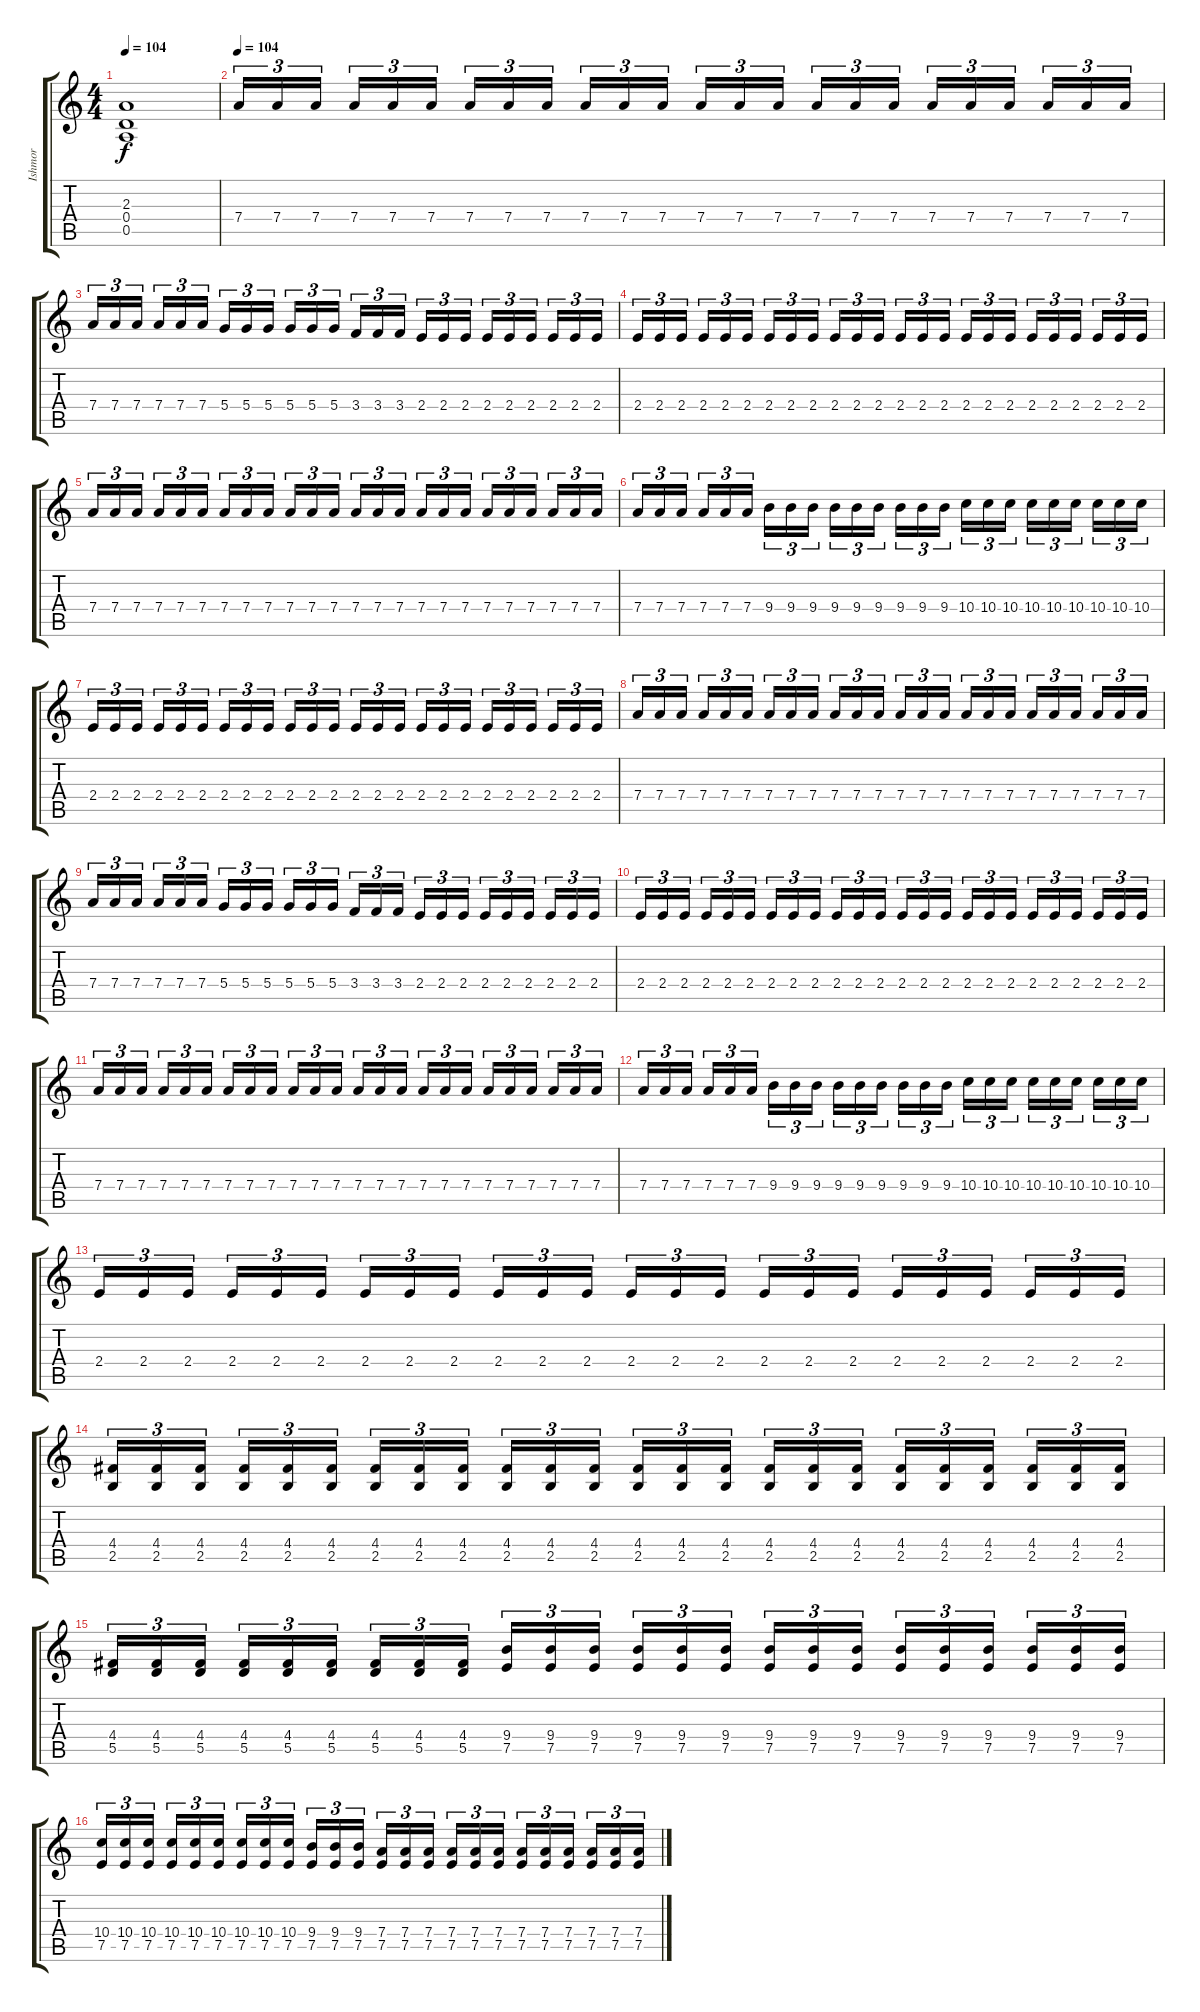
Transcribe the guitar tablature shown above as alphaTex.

\track ("Ishmor" "Ishmor") {instrument distortionguitar}
\staff {score tabs}
\tuning (E4 B3 G3 D3 A2 E2) {hide}
\ts (4 4)
\tempo 104
\clef g2
\ks c
(2.3 0.4 0.5).1{dy f} |
\tempo 104
7.4.16{tu (3 2)} 7.4.16{tu (3 2)} 7.4.16{tu (3 2)} 7.4.16{tu (3 2)} 7.4.16{tu (3 2)} 7.4.16{tu (3 2)} 7.4.16{tu (3 2)} 7.4.16{tu (3 2)} 7.4.16{tu (3 2)} 7.4.16{tu (3 2)} 7.4.16{tu (3 2)} 7.4.16{tu (3 2)} 7.4.16{tu (3 2)} 7.4.16{tu (3 2)} 7.4.16{tu (3 2)} 7.4.16{tu (3 2)} 7.4.16{tu (3 2)} 7.4.16{tu (3 2)} 7.4.16{tu (3 2)} 7.4.16{tu (3 2)} 7.4.16{tu (3 2)} 7.4.16{tu (3 2)} 7.4.16{tu (3 2)} 7.4.16{tu (3 2)} |
7.4.16{tu (3 2)} 7.4.16{tu (3 2)} 7.4.16{tu (3 2)} 7.4.16{tu (3 2)} 7.4.16{tu (3 2)} 7.4.16{tu (3 2)} 5.4.16{tu (3 2)} 5.4.16{tu (3 2)} 5.4.16{tu (3 2)} 5.4.16{tu (3 2)} 5.4.16{tu (3 2)} 5.4.16{tu (3 2)} 3.4.16{tu (3 2)} 3.4.16{tu (3 2)} 3.4.16{tu (3 2)} 2.4.16{tu (3 2)} 2.4.16{tu (3 2)} 2.4.16{tu (3 2)} 2.4.16{tu (3 2)} 2.4.16{tu (3 2)} 2.4.16{tu (3 2)} 2.4.16{tu (3 2)} 2.4.16{tu (3 2)} 2.4.16{tu (3 2)} |
2.4.16{tu (3 2)} 2.4.16{tu (3 2)} 2.4.16{tu (3 2)} 2.4.16{tu (3 2)} 2.4.16{tu (3 2)} 2.4.16{tu (3 2)} 2.4.16{tu (3 2)} 2.4.16{tu (3 2)} 2.4.16{tu (3 2)} 2.4.16{tu (3 2)} 2.4.16{tu (3 2)} 2.4.16{tu (3 2)} 2.4.16{tu (3 2)} 2.4.16{tu (3 2)} 2.4.16{tu (3 2)} 2.4.16{tu (3 2)} 2.4.16{tu (3 2)} 2.4.16{tu (3 2)} 2.4.16{tu (3 2)} 2.4.16{tu (3 2)} 2.4.16{tu (3 2)} 2.4.16{tu (3 2)} 2.4.16{tu (3 2)} 2.4.16{tu (3 2)} |
7.4.16{tu (3 2)} 7.4.16{tu (3 2)} 7.4.16{tu (3 2)} 7.4.16{tu (3 2)} 7.4.16{tu (3 2)} 7.4.16{tu (3 2)} 7.4.16{tu (3 2)} 7.4.16{tu (3 2)} 7.4.16{tu (3 2)} 7.4.16{tu (3 2)} 7.4.16{tu (3 2)} 7.4.16{tu (3 2)} 7.4.16{tu (3 2)} 7.4.16{tu (3 2)} 7.4.16{tu (3 2)} 7.4.16{tu (3 2)} 7.4.16{tu (3 2)} 7.4.16{tu (3 2)} 7.4.16{tu (3 2)} 7.4.16{tu (3 2)} 7.4.16{tu (3 2)} 7.4.16{tu (3 2)} 7.4.16{tu (3 2)} 7.4.16{tu (3 2)} |
7.4.16{tu (3 2)} 7.4.16{tu (3 2)} 7.4.16{tu (3 2)} 7.4.16{tu (3 2)} 7.4.16{tu (3 2)} 7.4.16{tu (3 2)} 9.4.16{tu (3 2)} 9.4.16{tu (3 2)} 9.4.16{tu (3 2)} 9.4.16{tu (3 2)} 9.4.16{tu (3 2)} 9.4.16{tu (3 2)} 9.4.16{tu (3 2)} 9.4.16{tu (3 2)} 9.4.16{tu (3 2)} 10.4.16{tu (3 2)} 10.4.16{tu (3 2)} 10.4.16{tu (3 2)} 10.4.16{tu (3 2)} 10.4.16{tu (3 2)} 10.4.16{tu (3 2)} 10.4.16{tu (3 2)} 10.4.16{tu (3 2)} 10.4.16{tu (3 2)} |
2.4.16{tu (3 2)} 2.4.16{tu (3 2)} 2.4.16{tu (3 2)} 2.4.16{tu (3 2)} 2.4.16{tu (3 2)} 2.4.16{tu (3 2)} 2.4.16{tu (3 2)} 2.4.16{tu (3 2)} 2.4.16{tu (3 2)} 2.4.16{tu (3 2)} 2.4.16{tu (3 2)} 2.4.16{tu (3 2)} 2.4.16{tu (3 2)} 2.4.16{tu (3 2)} 2.4.16{tu (3 2)} 2.4.16{tu (3 2)} 2.4.16{tu (3 2)} 2.4.16{tu (3 2)} 2.4.16{tu (3 2)} 2.4.16{tu (3 2)} 2.4.16{tu (3 2)} 2.4.16{tu (3 2)} 2.4.16{tu (3 2)} 2.4.16{tu (3 2)} |
7.4.16{tu (3 2)} 7.4.16{tu (3 2)} 7.4.16{tu (3 2)} 7.4.16{tu (3 2)} 7.4.16{tu (3 2)} 7.4.16{tu (3 2)} 7.4.16{tu (3 2)} 7.4.16{tu (3 2)} 7.4.16{tu (3 2)} 7.4.16{tu (3 2)} 7.4.16{tu (3 2)} 7.4.16{tu (3 2)} 7.4.16{tu (3 2)} 7.4.16{tu (3 2)} 7.4.16{tu (3 2)} 7.4.16{tu (3 2)} 7.4.16{tu (3 2)} 7.4.16{tu (3 2)} 7.4.16{tu (3 2)} 7.4.16{tu (3 2)} 7.4.16{tu (3 2)} 7.4.16{tu (3 2)} 7.4.16{tu (3 2)} 7.4.16{tu (3 2)} |
7.4.16{tu (3 2)} 7.4.16{tu (3 2)} 7.4.16{tu (3 2)} 7.4.16{tu (3 2)} 7.4.16{tu (3 2)} 7.4.16{tu (3 2)} 5.4.16{tu (3 2)} 5.4.16{tu (3 2)} 5.4.16{tu (3 2)} 5.4.16{tu (3 2)} 5.4.16{tu (3 2)} 5.4.16{tu (3 2)} 3.4.16{tu (3 2)} 3.4.16{tu (3 2)} 3.4.16{tu (3 2)} 2.4.16{tu (3 2)} 2.4.16{tu (3 2)} 2.4.16{tu (3 2)} 2.4.16{tu (3 2)} 2.4.16{tu (3 2)} 2.4.16{tu (3 2)} 2.4.16{tu (3 2)} 2.4.16{tu (3 2)} 2.4.16{tu (3 2)} |
2.4.16{tu (3 2)} 2.4.16{tu (3 2)} 2.4.16{tu (3 2)} 2.4.16{tu (3 2)} 2.4.16{tu (3 2)} 2.4.16{tu (3 2)} 2.4.16{tu (3 2)} 2.4.16{tu (3 2)} 2.4.16{tu (3 2)} 2.4.16{tu (3 2)} 2.4.16{tu (3 2)} 2.4.16{tu (3 2)} 2.4.16{tu (3 2)} 2.4.16{tu (3 2)} 2.4.16{tu (3 2)} 2.4.16{tu (3 2)} 2.4.16{tu (3 2)} 2.4.16{tu (3 2)} 2.4.16{tu (3 2)} 2.4.16{tu (3 2)} 2.4.16{tu (3 2)} 2.4.16{tu (3 2)} 2.4.16{tu (3 2)} 2.4.16{tu (3 2)} |
7.4.16{tu (3 2)} 7.4.16{tu (3 2)} 7.4.16{tu (3 2)} 7.4.16{tu (3 2)} 7.4.16{tu (3 2)} 7.4.16{tu (3 2)} 7.4.16{tu (3 2)} 7.4.16{tu (3 2)} 7.4.16{tu (3 2)} 7.4.16{tu (3 2)} 7.4.16{tu (3 2)} 7.4.16{tu (3 2)} 7.4.16{tu (3 2)} 7.4.16{tu (3 2)} 7.4.16{tu (3 2)} 7.4.16{tu (3 2)} 7.4.16{tu (3 2)} 7.4.16{tu (3 2)} 7.4.16{tu (3 2)} 7.4.16{tu (3 2)} 7.4.16{tu (3 2)} 7.4.16{tu (3 2)} 7.4.16{tu (3 2)} 7.4.16{tu (3 2)} |
7.4.16{tu (3 2)} 7.4.16{tu (3 2)} 7.4.16{tu (3 2)} 7.4.16{tu (3 2)} 7.4.16{tu (3 2)} 7.4.16{tu (3 2)} 9.4.16{tu (3 2)} 9.4.16{tu (3 2)} 9.4.16{tu (3 2)} 9.4.16{tu (3 2)} 9.4.16{tu (3 2)} 9.4.16{tu (3 2)} 9.4.16{tu (3 2)} 9.4.16{tu (3 2)} 9.4.16{tu (3 2)} 10.4.16{tu (3 2)} 10.4.16{tu (3 2)} 10.4.16{tu (3 2)} 10.4.16{tu (3 2)} 10.4.16{tu (3 2)} 10.4.16{tu (3 2)} 10.4.16{tu (3 2)} 10.4.16{tu (3 2)} 10.4.16{tu (3 2)} |
2.4.16{tu (3 2)} 2.4.16{tu (3 2)} 2.4.16{tu (3 2)} 2.4.16{tu (3 2)} 2.4.16{tu (3 2)} 2.4.16{tu (3 2)} 2.4.16{tu (3 2)} 2.4.16{tu (3 2)} 2.4.16{tu (3 2)} 2.4.16{tu (3 2)} 2.4.16{tu (3 2)} 2.4.16{tu (3 2)} 2.4.16{tu (3 2)} 2.4.16{tu (3 2)} 2.4.16{tu (3 2)} 2.4.16{tu (3 2)} 2.4.16{tu (3 2)} 2.4.16{tu (3 2)} 2.4.16{tu (3 2)} 2.4.16{tu (3 2)} 2.4.16{tu (3 2)} 2.4.16{tu (3 2)} 2.4.16{tu (3 2)} 2.4.16{tu (3 2)} |
(4.4 2.5).16{tu (3 2)} (4.4 2.5).16{tu (3 2)} (4.4 2.5).16{tu (3 2)} (4.4 2.5).16{tu (3 2)} (4.4 2.5).16{tu (3 2)} (4.4 2.5).16{tu (3 2)} (4.4 2.5).16{tu (3 2)} (4.4 2.5).16{tu (3 2)} (4.4 2.5).16{tu (3 2)} (4.4 2.5).16{tu (3 2)} (4.4 2.5).16{tu (3 2)} (4.4 2.5).16{tu (3 2)} (4.4 2.5).16{tu (3 2)} (4.4 2.5).16{tu (3 2)} (4.4 2.5).16{tu (3 2)} (4.4 2.5).16{tu (3 2)} (4.4 2.5).16{tu (3 2)} (4.4 2.5).16{tu (3 2)} (4.4 2.5).16{tu (3 2)} (4.4 2.5).16{tu (3 2)} (4.4 2.5).16{tu (3 2)} (4.4 2.5).16{tu (3 2)} (4.4 2.5).16{tu (3 2)} (4.4 2.5).16{tu (3 2)} |
(4.4 5.5).16{tu (3 2)} (4.4 5.5).16{tu (3 2)} (4.4 5.5).16{tu (3 2)} (4.4 5.5).16{tu (3 2)} (4.4 5.5).16{tu (3 2)} (4.4 5.5).16{tu (3 2)} (4.4 5.5).16{tu (3 2)} (4.4 5.5).16{tu (3 2)} (4.4 5.5).16{tu (3 2)} (9.4 7.5).16{tu (3 2)} (9.4 7.5).16{tu (3 2)} (9.4 7.5).16{tu (3 2)} (9.4 7.5).16{tu (3 2)} (9.4 7.5).16{tu (3 2)} (9.4 7.5).16{tu (3 2)} (9.4 7.5).16{tu (3 2)} (9.4 7.5).16{tu (3 2)} (9.4 7.5).16{tu (3 2)} (9.4 7.5).16{tu (3 2)} (9.4 7.5).16{tu (3 2)} (9.4 7.5).16{tu (3 2)} (9.4 7.5).16{tu (3 2)} (9.4 7.5).16{tu (3 2)} (9.4 7.5).16{tu (3 2)} |
(10.4 7.5).16{tu (3 2)} (10.4 7.5).16{tu (3 2)} (10.4 7.5).16{tu (3 2)} (10.4 7.5).16{tu (3 2)} (10.4 7.5).16{tu (3 2)} (10.4 7.5).16{tu (3 2)} (10.4 7.5).16{tu (3 2)} (10.4 7.5).16{tu (3 2)} (10.4 7.5).16{tu (3 2)} (9.4 7.5).16{tu (3 2)} (9.4 7.5).16{tu (3 2)} (9.4 7.5).16{tu (3 2)} (7.4 7.5).16{tu (3 2)} (7.4 7.5).16{tu (3 2)} (7.4 7.5).16{tu (3 2)} (7.4 7.5).16{tu (3 2)} (7.4 7.5).16{tu (3 2)} (7.4 7.5).16{tu (3 2)} (7.4 7.5).16{tu (3 2)} (7.4 7.5).16{tu (3 2)} (7.4 7.5).16{tu (3 2)} (7.4 7.5).16{tu (3 2)} (7.4 7.5).16{tu (3 2)} (7.4 7.5).16{tu (3 2)}
